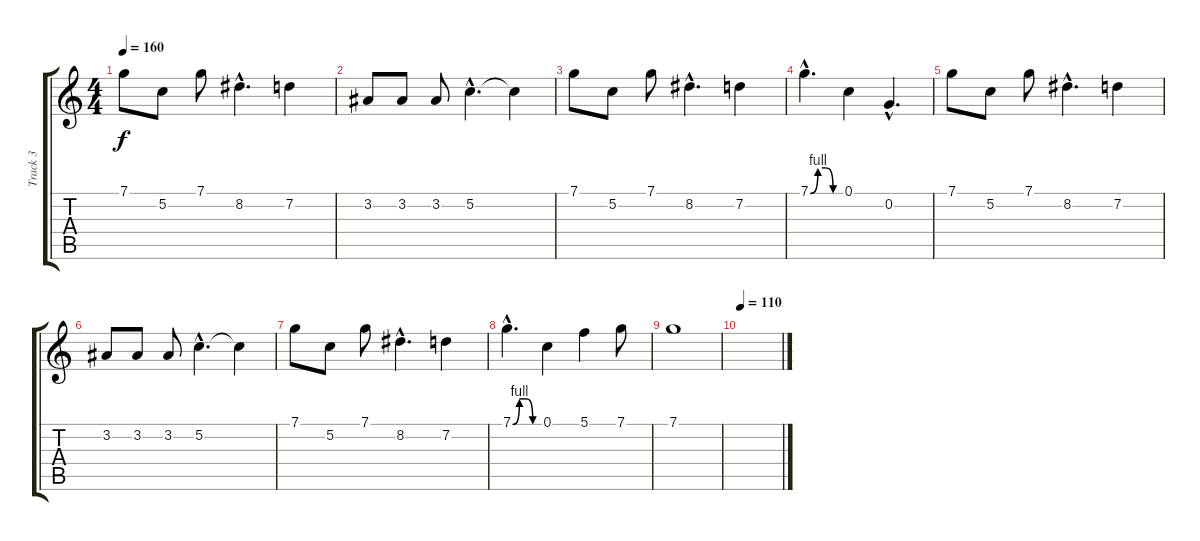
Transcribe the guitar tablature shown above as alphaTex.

\track ("Track 3" "Track 3") {instrument overdrivenguitar}
\staff {score tabs}
\tuning (C4 G3 Eb3 Bb2 F2 C2) {hide}
\ts (4 4)
\tempo 160
\clef g2
\ks c
7.1.8{dy f} 5.2.8 7.1.8 8.2{hac}.4{d} 7.2.4 |
3.2.8 3.2.8 3.2.8 5.2{hac}.4{d} 5.2{t}.4 |
7.1.8 5.2.8 7.1.8 8.2{hac}.4{d} 7.2.4 |
7.1{be (custom 0 0 15 4 30 4 45 0 60 0) hac}.4{d} 0.1.4 0.2{hac}.4{d} |
7.1.8 5.2.8 7.1.8 8.2{hac}.4{d} 7.2.4 |
3.2.8 3.2.8 3.2.8 5.2{hac}.4{d} 5.2{t}.4 |
7.1.8 5.2.8 7.1.8 8.2{hac}.4{d} 7.2.4 |
7.1{be (custom 0 0 15 4 30 4 45 0 60 0) hac}.4{d} 0.1.4 5.1.4 7.1.8 |
7.1.1 |
\tempo 110
